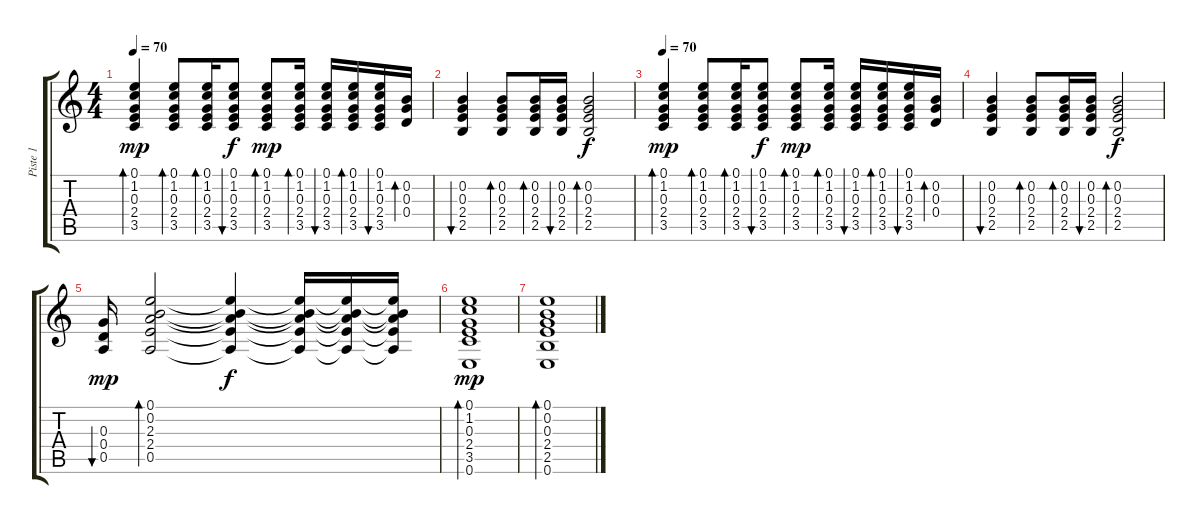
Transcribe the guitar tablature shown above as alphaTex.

\track ("Piste 1" "Piste 1") {instrument electricguitarjazz}
\staff {score tabs}
\tuning (E4 B3 G3 D3 A2 E2) {hide}
\ts (4 4)
\tempo 70
\clef g2
\ks c
(0.1 1.2 0.3 2.4 3.5).4{bd 60 dy mp} (0.1 1.2 0.3 2.4 3.5).8{bd 60} (0.1 1.2 0.3 2.4 3.5).16{bd 60} (0.1 1.2 0.3 2.4 3.5).8{bu 60 dy f} (0.1 1.2 0.3 2.4 3.5).8{bd 60 dy mp} (0.1 1.2 0.3 2.4 3.5).16{bd 60} (0.1 1.2 0.3 2.4 3.5).16{bu 60} (0.1 1.2 0.3 2.4 3.5).16{bd 60} (0.1 1.2 0.3 2.4 3.5).16{bu 60} (0.2 0.3 0.4).16{bd 60} |
(0.2 0.3 2.4 2.5).4{bu 60} (0.2 0.3 2.4 2.5).8{bd 60} (0.2 0.3 2.4 2.5).16{bd 60} (0.2 0.3 2.4 2.5).16{bu 60} (0.2 0.3 2.4 2.5).2{bd 60 dy f} |
\tempo 70
(0.1 1.2 0.3 2.4 3.5).4{bd 60 dy mp} (0.1 1.2 0.3 2.4 3.5).8{bd 60} (0.1 1.2 0.3 2.4 3.5).16{bd 60} (0.1 1.2 0.3 2.4 3.5).8{bu 60 dy f} (0.1 1.2 0.3 2.4 3.5).8{bd 60 dy mp} (0.1 1.2 0.3 2.4 3.5).16{bd 60} (0.1 1.2 0.3 2.4 3.5).16{bu 60} (0.1 1.2 0.3 2.4 3.5).16{bd 60} (0.1 1.2 0.3 2.4 3.5).16{bu 60} (0.2 0.3 0.4).16{bd 60} |
(0.2 0.3 2.4 2.5).4{bu 60} (0.2 0.3 2.4 2.5).8{bd 60} (0.2 0.3 2.4 2.5).16{bd 60} (0.2 0.3 2.4 2.5).16{bu 60} (0.2 0.3 2.4 2.5).2{bd 60 dy f} |
(0.3 0.4 0.5).16{bu 60 dy mp} (0.1 0.2 2.3 2.4 0.5).2{bd 60} (0.1{t} 0.2{t} 2.3{t} 2.4{t} 0.5{t}).4{dy f} (0.1{t} 0.2{t} 2.3{t} 2.4{t} 0.5{t}).16 (0.1{t} 0.2{t} 2.3{t} 2.4{t} 0.5{t}).16 (0.1{t} 0.2{t} 2.3{t} 2.4{t} 0.5{t}).16 |
(0.1 1.2 0.3 2.4 3.5 0.6).1{bd 60 dy mp} |
(0.1 0.2 0.3 2.4 2.5 0.6).1{bd 480}
